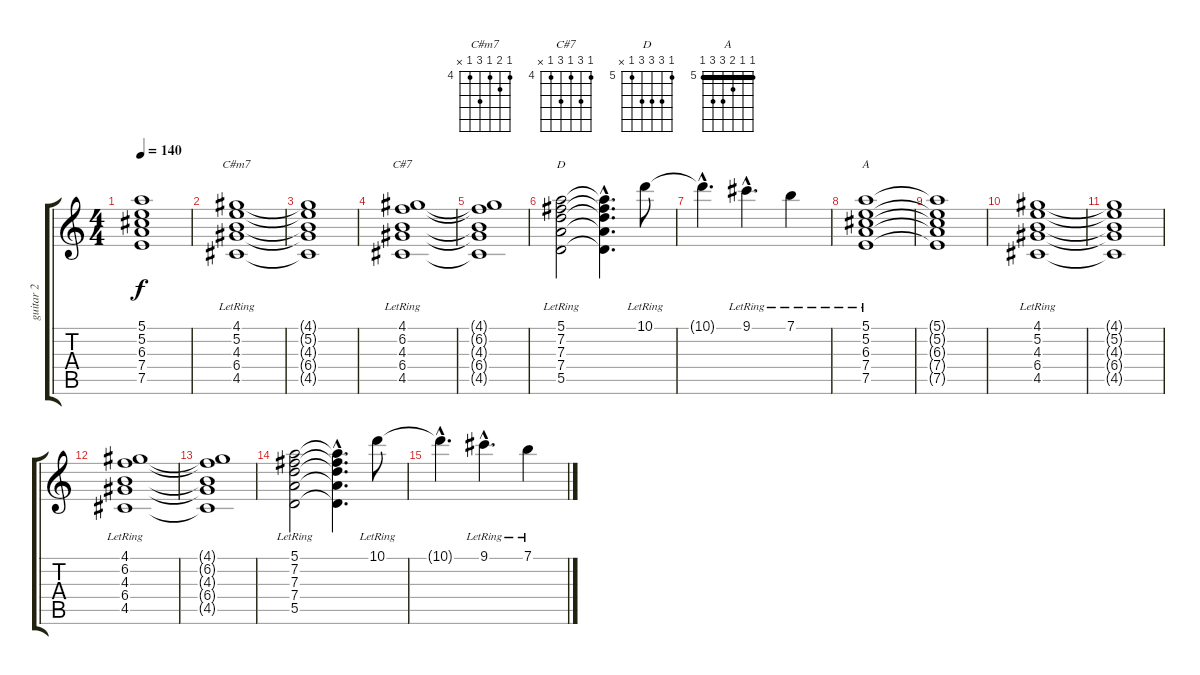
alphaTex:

\track ("guitar 2" "guitar 2") {instrument overdrivenguitar}
\staff {score tabs}
\tuning (E4 B3 G3 D3 A2 E2) {hide}
\chord ("C#m7" 4 5 4 6 4 x) {firstfret 4}
\chord ("C#7" 4 6 4 6 4 x) {firstfret 4}
\chord ("D" 5 7 7 7 5 x) {firstfret 5}
\chord ("A" 5 5 6 7 7 5) {firstfret 5 barre 5}
\ts (4 4)
\tempo 140
\clef g2
\ks c
(5.1{t} 5.2{t} 6.3{t} 7.4{t} 7.5{t}).1{dy f} |
(4.1{lr} 5.2{lr} 4.3{lr} 6.4{lr} 4.5{lr}).1{ch "C#m7"} |
(4.1{t} 5.2{t} 4.3{t} 6.4{t} 4.5{t}).1 |
(4.1{lr} 6.2{lr} 4.3{lr} 6.4{lr} 4.5{lr}).1{ch "C#7"} |
(4.1{t} 6.2{t} 4.3{t} 6.4{t} 4.5{t}).1 |
(5.1{lr} 7.2{lr} 7.3{lr} 7.4{lr} 5.5{lr}).2{ch "D"} (5.1{hac t} 7.2{hac t} 7.3{hac t} 7.4{hac t} 5.5{hac t}).4{d} 10.1{lr}.8 |
10.1{hac t}.4{d} 9.1{hac lr}.4{d} 7.1{lr}.4 |
(5.1{lr} 5.2{lr} 6.3{lr} 7.4{lr} 7.5{lr}).1{ch "A"} |
(5.1{t} 5.2{t} 6.3{t} 7.4{t} 7.5{t}).1 |
(4.1{lr} 5.2{lr} 4.3{lr} 6.4{lr} 4.5{lr}).1 |
(4.1{t} 5.2{t} 4.3{t} 6.4{t} 4.5{t}).1 |
(4.1{lr} 6.2{lr} 4.3{lr} 6.4{lr} 4.5{lr}).1 |
(4.1{t} 6.2{t} 4.3{t} 6.4{t} 4.5{t}).1 |
(5.1{lr} 7.2{lr} 7.3{lr} 7.4{lr} 5.5{lr}).2 (5.1{hac t} 7.2{hac t} 7.3{hac t} 7.4{hac t} 5.5{hac t}).4{d} 10.1{lr}.8 |
10.1{hac t}.4{d} 9.1{hac lr}.4{d} 7.1{lr}.4
